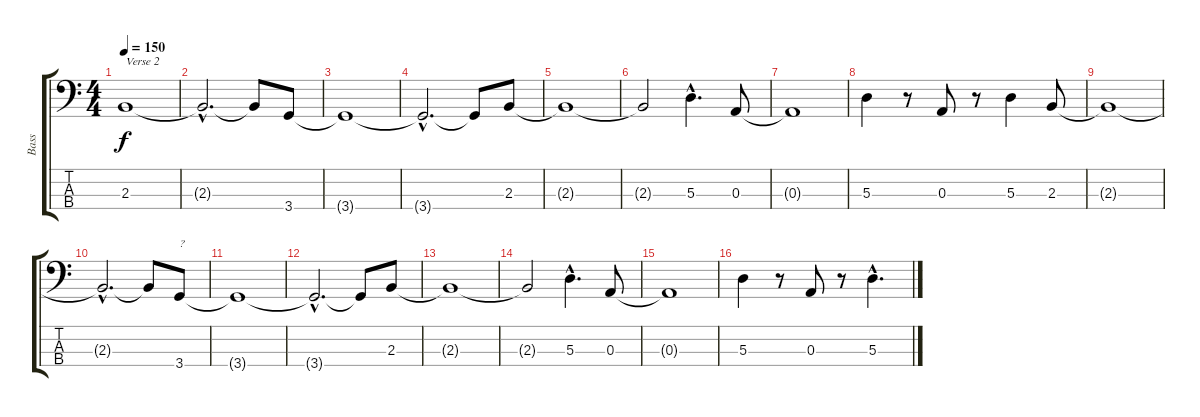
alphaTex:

\track ("Bass" "Bass") {instrument acousticbass}
\staff {score tabs}
\tuning (G2 D2 A1 E1) {hide}
\ts (4 4)
\tempo 150
\clef f4
\ks c
2.3.1{txt "Verse 2" dy f} |
2.3{hac t}.2{d} 2.3{t}.8 3.4.8 |
3.4{t}.1 |
3.4{hac t}.2{d} 3.4{t}.8 2.3.8 |
2.3{t}.1 |
2.3{t}.2 5.3{hac}.4{d} 0.3.8 |
0.3{t}.1 |
5.3.4 r.8 0.3.8 r.8 5.3.4 2.3.8 |
2.3{t}.1 |
2.3{hac t}.2{d} 2.3{t}.8 3.4.8{txt "?"} |
3.4{t}.1 |
3.4{hac t}.2{d} 3.4{t}.8 2.3.8 |
2.3{t}.1 |
2.3{t}.2 5.3{hac}.4{d} 0.3.8 |
0.3{t}.1 |
5.3.4 r.8 0.3.8 r.8 5.3{hac}.4{d}
